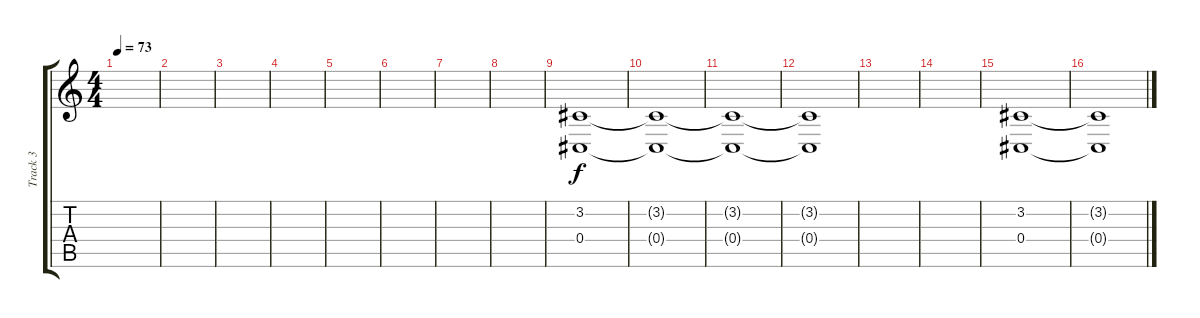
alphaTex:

\track ("Track 3" "Track 3") {instrument choiraahs}
\staff {score tabs}
\tuning (Eb4 Bb3 Gb3 Db3 Ab2 Db2) {hide}
\ts (4 4)
\tempo 73
\clef g2
\ks c
|
|
|
|
|
|
|
|
(3.2 0.4).1 |
(3.2{t} 0.4{t}).1 |
(3.2{t} 0.4{t}).1 |
(3.2{t} 0.4{t}).1 |
|
|
(3.2 0.4).1 |
(3.2{t} 0.4{t}).1
